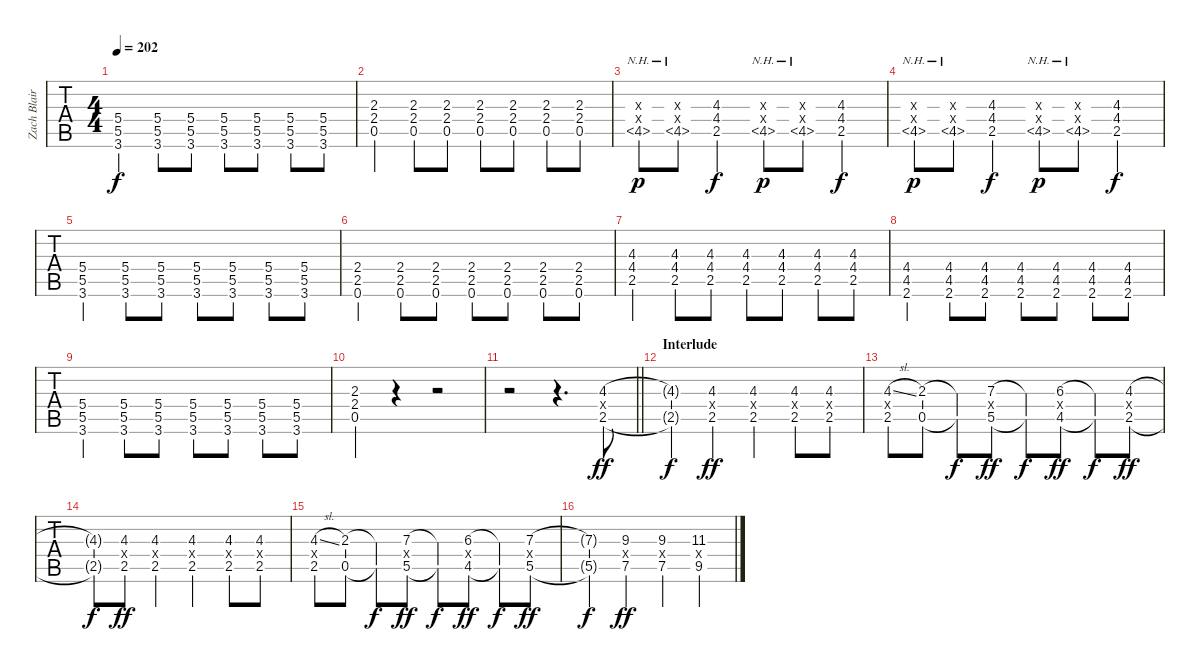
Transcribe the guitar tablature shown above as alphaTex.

\track ("Zach Blair - Guitar One" "Zach Blair") {instrument electricguitarclean}
\staff {tabs}
\tuning (E4 B3 G3 D3 A2 E2) {hide}
\ts (4 4)
\tempo 202
\clef g2
\ks c
(5.4 5.5 3.6).4{dy f} (5.4 5.5 3.6).8 (5.4 5.5 3.6).8 (5.4 5.5 3.6).8 (5.4 5.5 3.6).8 (5.4 5.5 3.6).8 (5.4 5.5 3.6).8 |
(2.3 2.4 0.5).4 (2.3 2.4 0.5).8 (2.3 2.4 0.5).8 (2.3 2.4 0.5).8 (2.3 2.4 0.5).8 (2.3 2.4 0.5).8 (2.3 2.4 0.5).8 |
(4.3{x} 4.4{x} 4.5{nh}).8{dy p} (4.3{x} 4.4{x} 4.5{nh}).8 (4.3 4.4 2.5).4{dy f} (4.3{x} 4.4{x} 4.5{nh}).8{dy p} (4.3{x} 4.4{x} 4.5{nh}).8 (4.3 4.4 2.5).4{dy f} |
(4.3{x} 4.4{x} 4.5{nh}).8{dy p} (4.3{x} 4.4{x} 4.5{nh}).8 (4.3 4.4 2.5).4{dy f} (4.3{x} 4.4{x} 4.5{nh}).8{dy p} (4.3{x} 4.4{x} 4.5{nh}).8 (4.3 4.4 2.5).4{dy f} |
(5.4 5.5 3.6).4 (5.4 5.5 3.6).8 (5.4 5.5 3.6).8 (5.4 5.5 3.6).8 (5.4 5.5 3.6).8 (5.4 5.5 3.6).8 (5.4 5.5 3.6).8 |
(2.4 2.5 0.6).4 (2.4 2.5 0.6).8 (2.4 2.5 0.6).8 (2.4 2.5 0.6).8 (2.4 2.5 0.6).8 (2.4 2.5 0.6).8 (2.4 2.5 0.6).8 |
(4.3 4.4 2.5).4 (4.3 4.4 2.5).8 (4.3 4.4 2.5).8 (4.3 4.4 2.5).8 (4.3 4.4 2.5).8 (4.3 4.4 2.5).8 (4.3 4.4 2.5).8 |
(4.4 4.5 2.6).4 (4.4 4.5 2.6).8 (4.4 4.5 2.6).8 (4.4 4.5 2.6).8 (4.4 4.5 2.6).8 (4.4 4.5 2.6).8 (4.4 4.5 2.6).8 |
(5.4 5.5 3.6).4 (5.4 5.5 3.6).8 (5.4 5.5 3.6).8 (5.4 5.5 3.6).8 (5.4 5.5 3.6).8 (5.4 5.5 3.6).8 (5.4 5.5 3.6).8 |
(2.3 2.4 0.5).4 r.4 r.2 |
\barLineRight lightlight
r.2 r.4{d balance 8} (4.3 2.4{x} 2.5).8{dy ff} |
\section ("" "Interlude")
(4.3{t} 2.5{t}).4{dy f} (4.3 2.4{x} 2.5).4{dy ff} (4.3 2.4{x} 2.5).4 (4.3 2.4{x} 2.5).8 (4.3 2.4{x} 2.5).8 |
(4.3{sl} 2.4{x} 2.5{h}).8 (2.3 0.5).8 (2.3{t} 0.5{t}).8{dy f} (7.3 5.4{x} 5.5).8{dy ff} (7.3{t} 5.5{t}).8{dy f} (6.3 4.4{x} 4.5).8{dy ff} (6.3{t} 4.5{t}).8{dy f} (4.3 2.4{x} 2.5).8{dy ff} |
(4.3{t} 2.5{t}).8{dy f} (4.3 2.4{x} 2.5).8{dy ff} (4.3 2.4{x} 2.5).4 (4.3 2.4{x} 2.5).4 (4.3 2.4{x} 2.5).8 (4.3 2.4{x} 2.5).8 |
(4.3{sl} 2.4{x} 2.5{h}).8 (2.3 0.5).8 (2.3{t} 0.5{t}).8{dy f} (7.3 5.4{x} 5.5).8{dy ff} (7.3{t} 5.5{t}).8{dy f} (6.3 4.4{x} 4.5).8{dy ff} (6.3{t} 4.5{t}).8{dy f} (7.3 2.4{x} 5.5).8{dy ff} |
(7.3{t} 5.5{t}).4{dy f} (9.3 7.4{x} 7.5).4{dy ff} (9.3 7.4{x} 7.5).4 (11.3 9.4{x} 9.5).4
